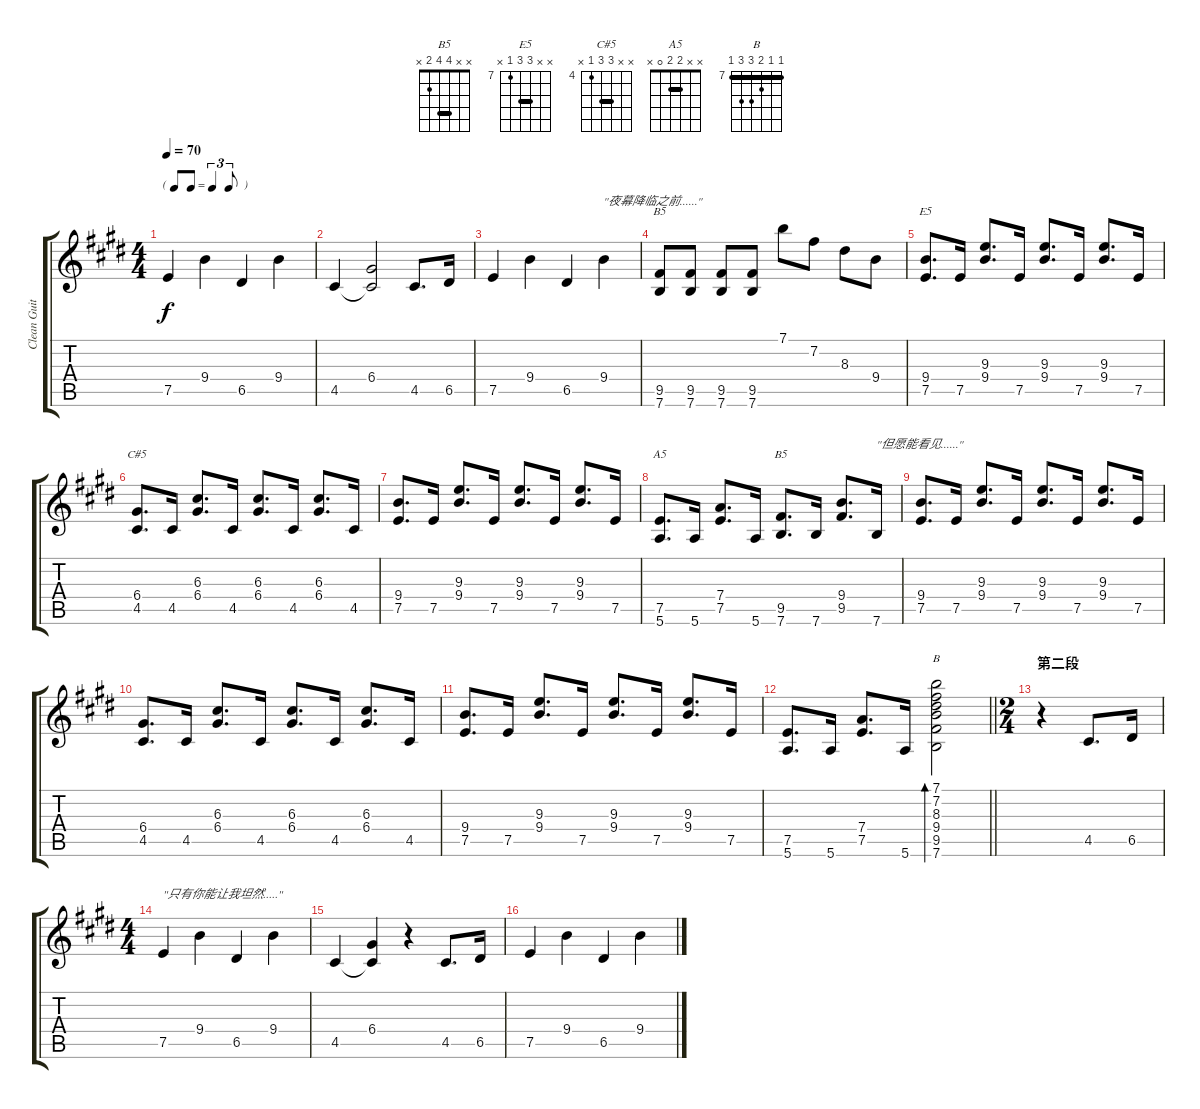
\track ("Clean Guitar 1" "Clean Guit") {instrument acousticguitarsteel}
\staff {score tabs}
\tuning (E4 B3 G3 D3 A2 E2) {hide}
\chord ("B5" x x x x 9 7) {firstfret 7}
\chord ("E5" x x 9 9 7 x) {firstfret 7 barre 9}
\chord ("C#5" x x 6 6 4 x) {firstfret 4 barre 6}
\chord ("A5" x x 2 2 0 x) {barre 2}
\chord ("B5" x x 4 4 2 x) {barre 4}
\chord ("B" 7 7 8 9 9 7) {firstfret 7 barre 7}
\ts (4 4)
\tf triplet8th
\tempo 70
\clef g2
\ks e
7.5.4{dy f} 9.4.4 6.5.4 9.4.4 |
4.5.4 (6.4 4.5{t}).2 4.5.8{d} 6.5.16 |
7.5.4 9.4.4 6.5.4 9.4.4{txt "\"夜幕降临之前......\""} |
(9.5 7.6).8{ch "B5"} (9.5 7.6).8 (9.5 7.6).8 (9.5 7.6).8 7.1.8 7.2.8 8.3.8 9.4.8 |
(9.4 7.5).8{d ch "E5"} 7.5.16 (9.3 9.4).8{d} 7.5.16 (9.3 9.4).8{d} 7.5.16 (9.3 9.4).8{d} 7.5.16 |
(6.4 4.5).8{d ch "C#5"} 4.5.16 (6.3 6.4).8{d} 4.5.16 (6.3 6.4).8{d} 4.5.16 (6.3 6.4).8{d} 4.5.16 |
(9.4 7.5).8{d} 7.5.16 (9.3 9.4).8{d} 7.5.16 (9.3 9.4).8{d} 7.5.16 (9.3 9.4).8{d} 7.5.16 |
(7.5 5.6).8{d ch "A5"} 5.6.16 (7.4 7.5).8{d} 5.6.16 (9.5 7.6).8{d ch "B5"} 7.6.16 (9.4 9.5).8{d} 7.6.16{txt "\"但愿能看见......\""} |
(9.4 7.5).8{d} 7.5.16 (9.3 9.4).8{d} 7.5.16 (9.3 9.4).8{d} 7.5.16 (9.3 9.4).8{d} 7.5.16 |
(6.4 4.5).8{d} 4.5.16 (6.3 6.4).8{d} 4.5.16 (6.3 6.4).8{d} 4.5.16 (6.3 6.4).8{d} 4.5.16 |
(9.4 7.5).8{d} 7.5.16 (9.3 9.4).8{d} 7.5.16 (9.3 9.4).8{d} 7.5.16 (9.3 9.4).8{d} 7.5.16 |
\barLineRight lightlight
(7.5 5.6).8{d} 5.6.16 (7.4 7.5).8{d} 5.6.16 (7.1 7.2 8.3 9.4 9.5 7.6).2{bd 120 ch "B"} |
\ts (2 4)
\section ("" "第二段")
r.4 4.5.8{d} 6.5.16 |
\ts (4 4)
7.5.4{txt "\"只有你能让我坦然.....\""} 9.4.4 6.5.4 9.4.4 |
4.5.4 (6.4 4.5{t}).4 r.4 4.5.8{d} 6.5.16 |
7.5.4 9.4.4 6.5.4 9.4.4
